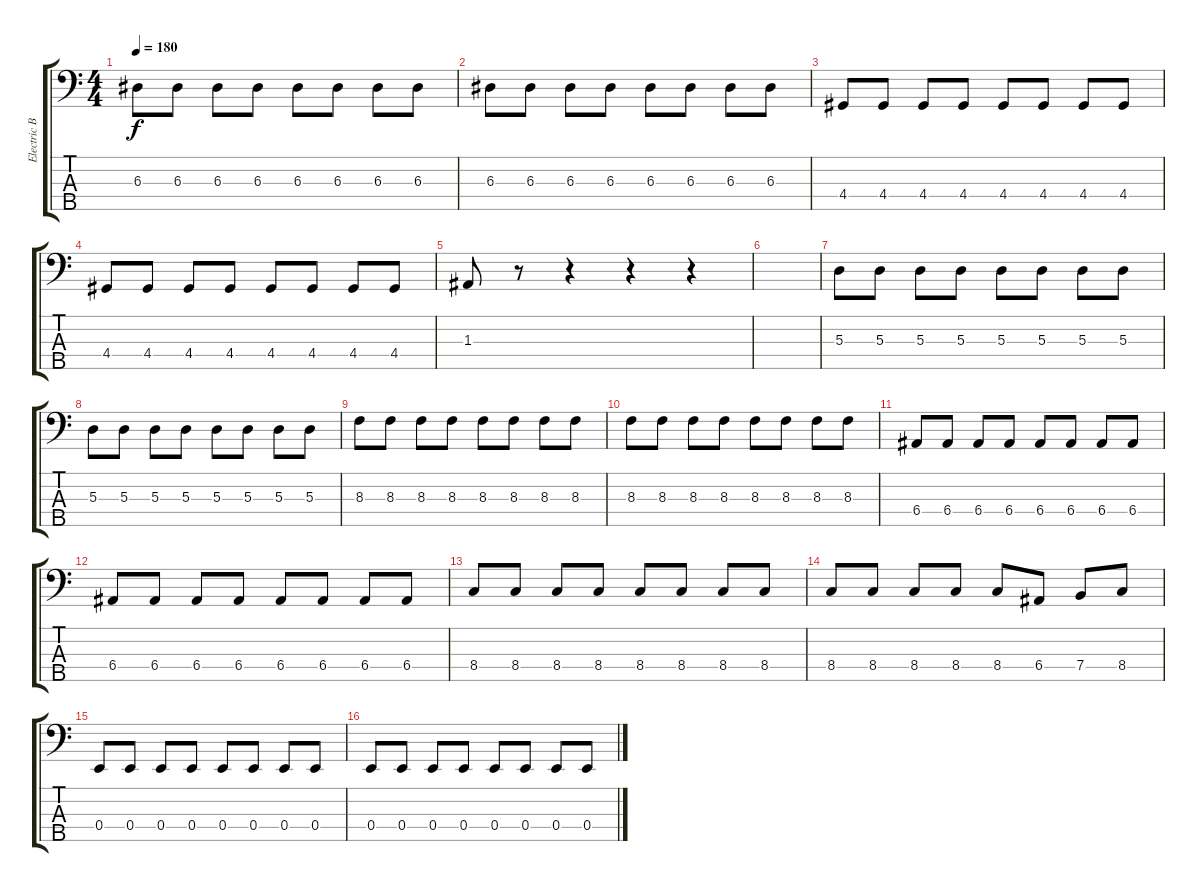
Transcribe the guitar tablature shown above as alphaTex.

\track ("Electric Bass (Ellefson)" "Electric B") {instrument electricbassfinger}
\staff {score tabs}
\tuning (G2 D2 A1 E1 B0) {hide}
\ts (4 4)
\tempo 180
\clef f4
\ks c
6.3.8{dy f} 6.3.8 6.3.8 6.3.8 6.3.8 6.3.8 6.3.8 6.3.8 |
6.3.8 6.3.8 6.3.8 6.3.8 6.3.8 6.3.8 6.3.8 6.3.8 |
4.4.8 4.4.8 4.4.8 4.4.8 4.4.8 4.4.8 4.4.8 4.4.8 |
4.4.8 4.4.8 4.4.8 4.4.8 4.4.8 4.4.8 4.4.8 4.4.8 |
1.3.8 r.8 r.4 r.4 r.4 |
|
5.3.8 5.3.8 5.3.8 5.3.8 5.3.8 5.3.8 5.3.8 5.3.8 |
5.3.8 5.3.8 5.3.8 5.3.8 5.3.8 5.3.8 5.3.8 5.3.8 |
8.3.8 8.3.8 8.3.8 8.3.8 8.3.8 8.3.8 8.3.8 8.3.8 |
8.3.8 8.3.8 8.3.8 8.3.8 8.3.8 8.3.8 8.3.8 8.3.8 |
6.4.8 6.4.8 6.4.8 6.4.8 6.4.8 6.4.8 6.4.8 6.4.8 |
6.4.8 6.4.8 6.4.8 6.4.8 6.4.8 6.4.8 6.4.8 6.4.8 |
8.4.8 8.4.8 8.4.8 8.4.8 8.4.8 8.4.8 8.4.8 8.4.8 |
8.4.8 8.4.8 8.4.8 8.4.8 8.4.8 6.4.8 7.4.8 8.4.8 |
0.4.8 0.4.8 0.4.8 0.4.8 0.4.8 0.4.8 0.4.8 0.4.8 |
0.4.8 0.4.8 0.4.8 0.4.8 0.4.8 0.4.8 0.4.8 0.4.8
